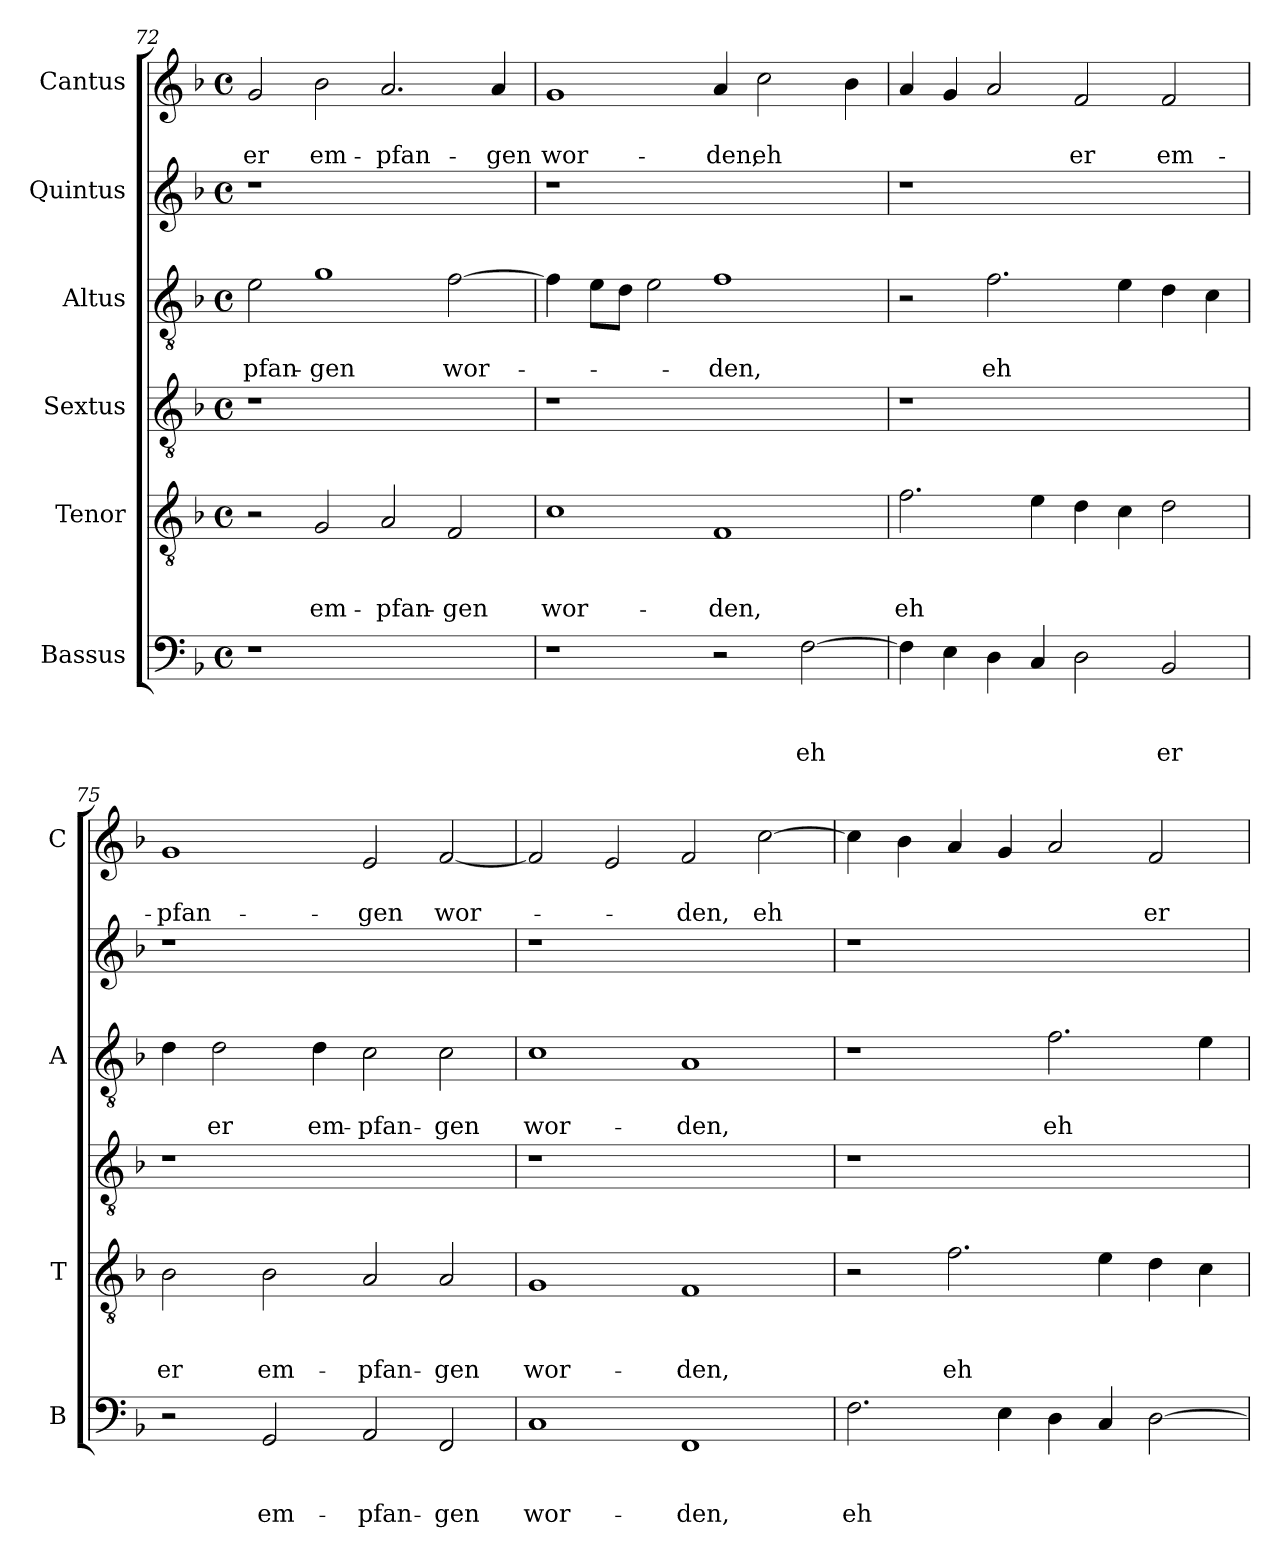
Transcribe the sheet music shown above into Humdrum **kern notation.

**kern	**text	**text	**text	**kern	**text	**text	**text	**kern	**kern	**text	**text	**kern	**kern	**text	**text
*part6	*part6	*part6	*part6	*part5	*part5	*part5	*part5	*part4	*part3	*part3	*part3	*part2	*part1	*part1	*part1
*staff6	*staff6	*staff6	*staff6	*staff5	*staff5	*staff5	*staff5	*staff4	*staff3	*staff3	*staff3	*staff2	*staff1	*staff1	*staff1
*I"Bassus	*	*	*	*I"Tenor	*	*	*	*I"Sextus	*I"Altus	*	*	*I"Quintus	*I"Cantus	*	*
*I'B	*	*	*	*I'T	*	*	*	*	*I'A	*	*	*	*I'C	*	*
!!LO:LB:g=z
*clefF4	*	*	*	*clefGv2	*	*	*	*clefGv2	*clefGv2	*	*	*clefG2	*clefG2	*	*
*k[b-]	*	*	*	*k[b-]	*	*	*	*k[b-]	*k[b-]	*	*	*k[b-]	*k[b-]	*	*
*F:	*	*	*	*F:	*	*	*	*F:	*F:	*	*	*F:	*F:	*	*
*M4/4	*	*	*	*M4/4	*	*	*	*M4/4	*M4/4	*	*	*M4/4	*M4/4	*	*
*met(c)	*	*	*	*met(c)	*	*	*	*met(c)	*met(c)	*	*	*met(c)	*met(c)	*	*
=72	=72	=72	=72	=72	=72	=72	=72	=72	=72	=72	=72	=72	=72	=72	=72
!	!	!	!	!	!	!	!	!	!	!	!LO:LY:b	!	!	!	!LO:LY:b
1r	.	.	.	2r	.	.	.	1r	2e\	.	-pfan-	1r	2g/	.	er
!	!	!	!	!	!	!	!LO:LY:b	!	!	!	!LO:LY:b	!	!	!	!LO:LY:b
.	.	.	.	2G/	.	.	em-	.	1g	.	-gen	.	2b-\	.	em-
!	!	!	!	!	!	!	!LO:LY:b	!	!	!	!	!	!	!	!LO:LY:b
1ryy	.	.	.	2A/	.	.	-pfan-	1ryy	.	.	.	1ryy	2.a/	.	-pfan-
!	!	!	!	!	!	!	!LO:LY:b	!	!	!	!LO:LY:b	!	!	!	!
.	.	.	.	2F/	.	.	-gen	.	[2f\	.	wor-	.	.	.	.
!	!	!	!	!	!	!	!	!	!	!	!	!	!	!	!LO:LY:b
.	.	.	.	.	.	.	.	.	.	.	.	.	4a/	.	-gen
=73	=73	=73	=73	=73	=73	=73	=73	=73	=73	=73	=73	=73	=73	=73	=73
!	!	!	!	!	!	!	!LO:LY:b	!	!	!	!	!	!	!	!LO:LY:b
1r	.	.	.	1c	.	.	wor-	1r	4f\]	.	.	1r	1g	.	wor-
.	.	.	.	.	.	.	.	.	8e\L	.	.	.	.	.	.
.	.	.	.	.	.	.	.	.	8d\J	.	.	.	.	.	.
.	.	.	.	.	.	.	.	.	2e\	.	.	.	.	.	.
!	!	!	!	!	!	!	!LO:LY:b	!	!	!	!LO:LY:b	!	!	!	!LO:LY:b
2r	.	.	.	1F	.	.	-den,	1ryy	1f	.	-den,	1ryy	4a/	.	-den,
!	!	!	!	!	!	!	!	!	!	!	!	!	!	!	!LO:LY:b
.	.	.	.	.	.	.	.	.	.	.	.	.	2cc\	.	eh
!	!	!	!LO:LY:b	!	!	!	!	!	!	!	!	!	!	!	!
[2F\	.	.	eh	.	.	.	.	.	.	.	.	.	.	.	.
.	.	.	.	.	.	.	.	.	.	.	.	.	4b-\	.	.
=74	=74	=74	=74	=74	=74	=74	=74	=74	=74	=74	=74	=74	=74	=74	=74
!	!	!	!	!	!	!	!LO:LY:b	!	!	!	!	!	!	!	!
4F\]	.	.	.	2.f\	.	.	eh	1r	2r	.	.	1r	4a/	.	.
4E\	.	.	.	.	.	.	.	.	.	.	.	.	4g/	.	.
!	!	!	!	!	!	!	!	!	!	!	!LO:LY:b	!	!	!	!
4D\	.	.	.	.	.	.	.	.	2.f\	.	eh	.	2a/	.	.
4C/	.	.	.	4e\	.	.	.	.	.	.	.	.	.	.	.
!	!	!	!	!	!	!	!	!	!	!	!	!	!	!	!LO:LY:b
2D\	.	.	.	4d\	.	.	.	1ryy	.	.	.	1ryy	2f/	.	er
.	.	.	.	4c\	.	.	.	.	4e\	.	.	.	.	.	.
!	!	!	!LO:LY:b	!	!	!	!	!	!	!	!	!	!	!	!LO:LY:b
2BB-/	.	.	er	2d\	.	.	.	.	4d\	.	.	.	2f/	.	em-
.	.	.	.	.	.	.	.	.	4c\	.	.	.	.	.	.
=75	=75	=75	=75	=75	=75	=75	=75	=75	=75	=75	=75	=75	=75	=75	=75
!	!	!	!	!	!	!	!LO:LY:b	!	!	!	!	!	!	!	!LO:LY:b
2r	.	.	.	2B-\	.	.	er	1r	4d\	.	.	1r	1g	.	-pfan-
!	!	!	!	!	!	!	!	!	!	!	!LO:LY:b	!	!	!	!
.	.	.	.	.	.	.	.	.	2d\	.	er	.	.	.	.
!	!	!	!LO:LY:b	!	!	!	!LO:LY:b	!	!	!	!	!	!	!	!
2GG/	.	.	em-	2B-\	.	.	em-	.	.	.	.	.	.	.	.
!	!	!	!	!	!	!	!	!	!	!	!LO:LY:b	!	!	!	!
.	.	.	.	.	.	.	.	.	4d\	.	em-	.	.	.	.
!	!	!	!LO:LY:b	!	!	!	!LO:LY:b	!	!	!	!LO:LY:b	!	!	!	!LO:LY:b
2AA/	.	.	-pfan-	2A/	.	.	-pfan-	1ryy	2c\	.	-pfan-	1ryy	2e/	.	-gen
!	!	!	!LO:LY:b	!	!	!	!LO:LY:b	!	!	!	!LO:LY:b	!	!	!	!LO:LY:b
2FF/	.	.	-gen	2A/	.	.	-gen	.	2c\	.	-gen	.	[2f/	.	wor-
!!LO:LB:g=z
=76	=76	=76	=76	=76	=76	=76	=76	=76	=76	=76	=76	=76	=76	=76	=76
!	!	!	!LO:LY:b	!	!	!	!LO:LY:b	!	!	!	!LO:LY:b	!	!	!	!
1C	.	.	wor-	1G	.	.	wor-	1r	1c	.	wor-	1r	2f/]	.	.
.	.	.	.	.	.	.	.	.	.	.	.	.	2e/	.	.
!	!	!	!LO:LY:b	!	!	!	!LO:LY:b	!	!	!	!LO:LY:b	!	!	!	!LO:LY:b
1FF	.	.	-den,	1F	.	.	-den,	1ryy	1A	.	-den,	1ryy	2f/	.	-den,
!	!	!	!	!	!	!	!	!	!	!	!	!	!	!	!LO:LY:b
.	.	.	.	.	.	.	.	.	.	.	.	.	[2cc\	.	eh
=77	=77	=77	=77	=77	=77	=77	=77	=77	=77	=77	=77	=77	=77	=77	=77
!	!	!	!LO:LY:b	!	!	!	!	!	!	!	!	!	!	!	!
2.F\	.	.	eh	2r	.	.	.	1r	1r	.	.	1r	4cc\]	.	.
.	.	.	.	.	.	.	.	.	.	.	.	.	4b-\	.	.
!	!	!	!	!	!	!	!LO:LY:b	!	!	!	!	!	!	!	!
.	.	.	.	2.f\	.	.	eh	.	.	.	.	.	4a/	.	.
4E\	.	.	.	.	.	.	.	.	.	.	.	.	4g/	.	.
!	!	!	!	!	!	!	!	!	!	!	!LO:LY:b	!	!	!	!
4D\	.	.	.	.	.	.	.	1ryy	2.f\	.	eh	1ryy	2a/	.	.
4C/	.	.	.	4e\	.	.	.	.	.	.	.	.	.	.	.
!	!	!	!	!	!	!	!	!	!	!	!	!	!	!	!LO:LY:b
[2D\	.	.	.	4d\	.	.	.	.	.	.	.	.	2f/	.	er
.	.	.	.	4c\	.	.	.	.	4e\	.	.	.	.	.	.
=	=	=	=	=	=	=	=	=	=	=	=	=	=	=	=
*-	*-	*-	*-	*-	*-	*-	*-	*-	*-	*-	*-	*-	*-	*-	*-
